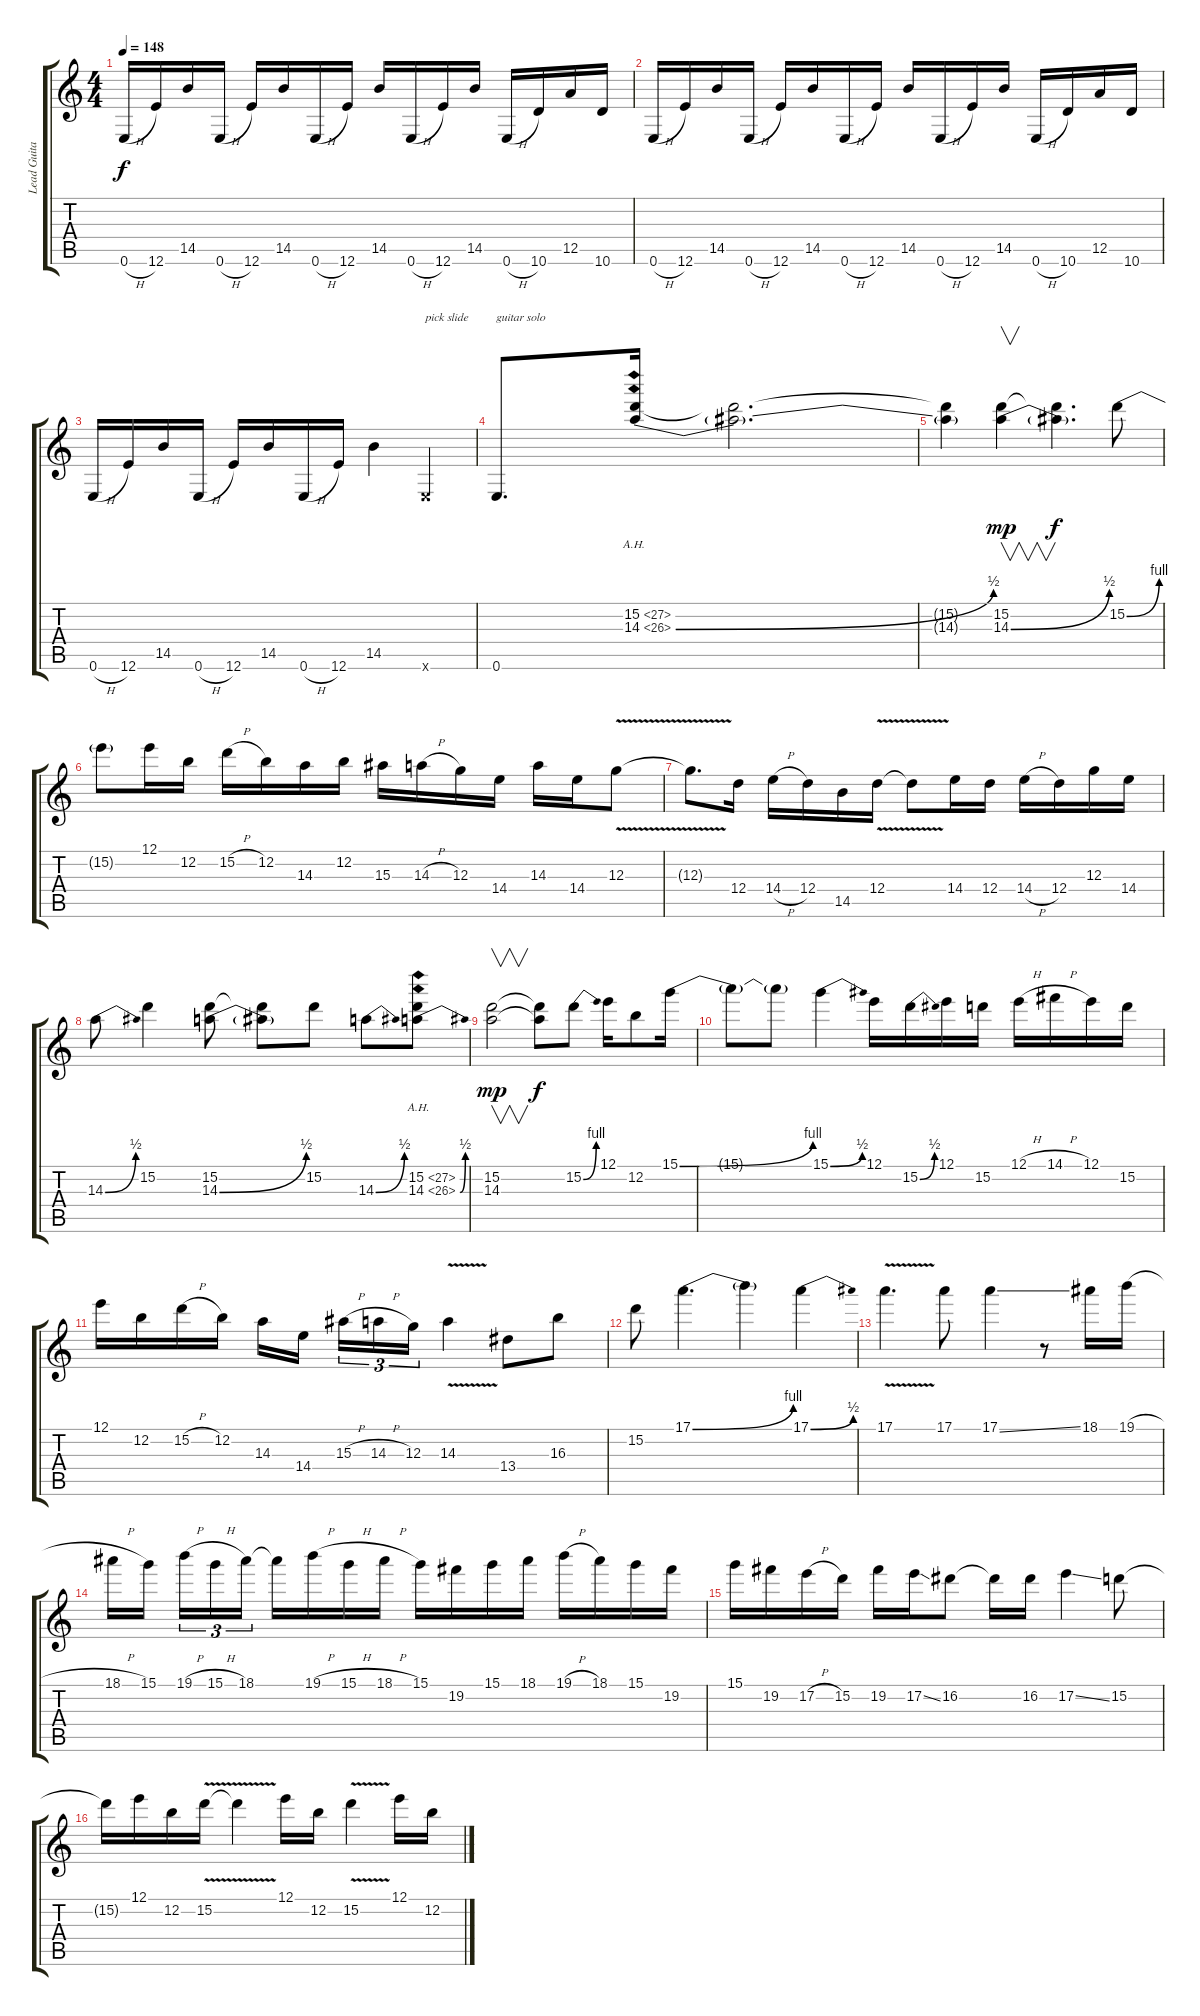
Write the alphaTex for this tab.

\track ("Lead Guitar" "Lead Guita") {instrument distortionguitar}
\staff {score tabs}
\tuning (E4 B3 G3 D3 A2 E2) {hide}
\ts (4 4)
\tempo 148
\clef g2
\ks c
0.6{h}.16{dy f} 12.6.16 14.5.16 0.6{h}.16 12.6.16 14.5.16 0.6{h}.16 12.6.16 14.5.16 0.6{h}.16 12.6.16 14.5.16 0.6{h}.16 10.6.16 12.5.16 10.6.16 |
0.6{h}.16 12.6.16 14.5.16 0.6{h}.16 12.6.16 14.5.16 0.6{h}.16 12.6.16 14.5.16 0.6{h}.16 12.6.16 14.5.16 0.6{h}.16 10.6.16 12.5.16 10.6.16 |
0.6{h}.16 12.6.16 14.5.16 0.6{h}.16 12.6.16 14.5.16 0.6{h}.16 12.6.16 14.5.4 0.6{x}.4{txt "pick slide"} |
0.6.8{d txt "guitar solo"} (15.2{ah 12} 14.3{be (bend 0 0 60 2) ah 12}).16 (15.2{t} 14.3{t}).2{d} |
(15.2{t} 14.3{t}).4 (15.2 14.3{be (bend 0 0 60 2)}).4{v dy mp} (15.2{t} 14.3{t}).4{d dy f} 15.2{be (bend 0 0 60 4)}.8 |
15.2{t}.8 12.1.16 12.2.16 15.2{h}.16 12.2.16 14.3.16 12.2.16 15.3.16 14.3{h}.16 12.3.16 14.4.16 14.3.16 14.4.16 12.3{v}.8 |
12.3{t}.8{d} 12.4.16 14.4{h}.16 12.4.16 14.5.16 12.4{v}.16 12.4{t}.8 14.4.16 12.4.16 14.4{h}.16 12.4.16 12.3.16 14.4.16 |
14.3{be (bend 0 0 60 2)}.8 15.2.4 (15.2 14.3{be (bend 0 0 60 2)}).8 (15.2{t} 14.3{t}).8 15.2.8 14.3{be (bend 0 0 60 2)}.8 (15.2{ah 12} 14.3{be (bend 0 0 60 2) ah 12}).8 |
(15.2 14.3).2{v dy mp} (15.2{t} 14.3{t}).8{dy f} 15.2{be (bend 0 0 60 4)}.8 12.1.16 12.2.8 15.1{be (bend 0 0 60 4)}.16 |
15.1{t}.8 15.1{t}.8 15.1{be (bend 0 0 60 2)}.4 12.1.16 15.2{be (bend 0 0 60 2)}.16 12.1.16 15.2.16 12.1{h}.16 14.1{h}.16 12.1.16 15.2.16 |
12.1.16 12.2.16 15.2{h}.16 12.2.16 14.3.16 14.4.16{beam splitsecondary} 15.3{h}.16{tu (3 2)} 14.3{h}.16{tu (3 2)} 12.3.16{tu (3 2)} 14.3{v}.4 13.4.8 16.3.8 |
15.2.8 17.1{be (bend 0 0 60 4)}.4{d} 17.1{t}.4 17.1{be (bend 0 0 60 2)}.4 |
17.1{v}.4{d} 17.1.8 17.1{ss}.4 r.8 18.1.16 19.1{h}.16 |
18.1{h}.16 15.1.16{beam splitsecondary} 19.1{h}.16{tu (3 2)} 15.1{h}.16{tu (3 2)} 18.1.16{tu (3 2)} 18.1{t}.16 19.1{h}.16 15.1{h}.16 18.1{h}.16 15.1.16 19.2.16 15.1.16 18.1.16 19.1{h}.16 18.1.16 15.1.16 19.2.16 |
15.1.16 19.2.16 17.2{h}.16 15.2.16 19.2.16 17.2{ss}.16 16.2.8 16.2{t}.16 16.2.16 17.2{ss}.4 15.2.8 |
15.2{t}.16 12.1.16 12.2.16 15.2{v}.16 15.2{t}.4 12.1.16 12.2.16 15.2{v}.4 12.1.16 12.2.16
